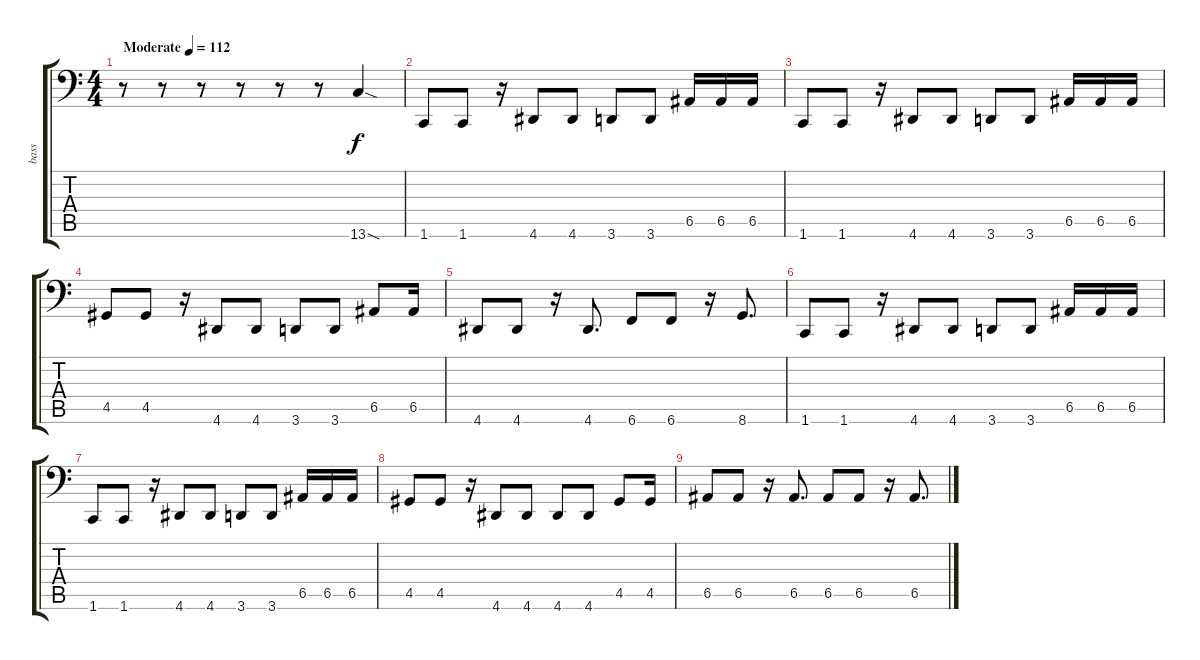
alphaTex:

\track ("bass" "bass") {instrument electricbassfinger}
\staff {score tabs}
\tuning (C3 G2 D2 A1 E1 B0) {hide}
\ts (4 4)
\tempo (112 "Moderate")
\clef f4
\ks c
r.8{dy f instrument electricbassfinger} r.8 r.8 r.8 r.8 r.8 13.6{sod}.4 |
1.6.8 1.6.8 r.16 4.6.8 4.6.8 3.6.8 3.6.8 6.5.16 6.5.16 6.5.16 |
1.6.8 1.6.8 r.16 4.6.8 4.6.8 3.6.8 3.6.8 6.5.16 6.5.16 6.5.16 |
4.5.8 4.5.8 r.16 4.6.8 4.6.8 3.6.8 3.6.8 6.5.8 6.5.16 |
4.6.8 4.6.8 r.16 4.6.8{d} 6.6.8 6.6.8 r.16 8.6.8{d} |
1.6.8 1.6.8 r.16 4.6.8 4.6.8 3.6.8 3.6.8 6.5.16 6.5.16 6.5.16 |
1.6.8 1.6.8 r.16 4.6.8 4.6.8 3.6.8 3.6.8 6.5.16 6.5.16 6.5.16 |
4.5.8 4.5.8 r.16 4.6.8 4.6.8 4.6.8 4.6.8 4.5.8 4.5.16 |
6.5.8 6.5.8 r.16 6.5.8{d} 6.5.8 6.5.8 r.16 6.5.8{d}
